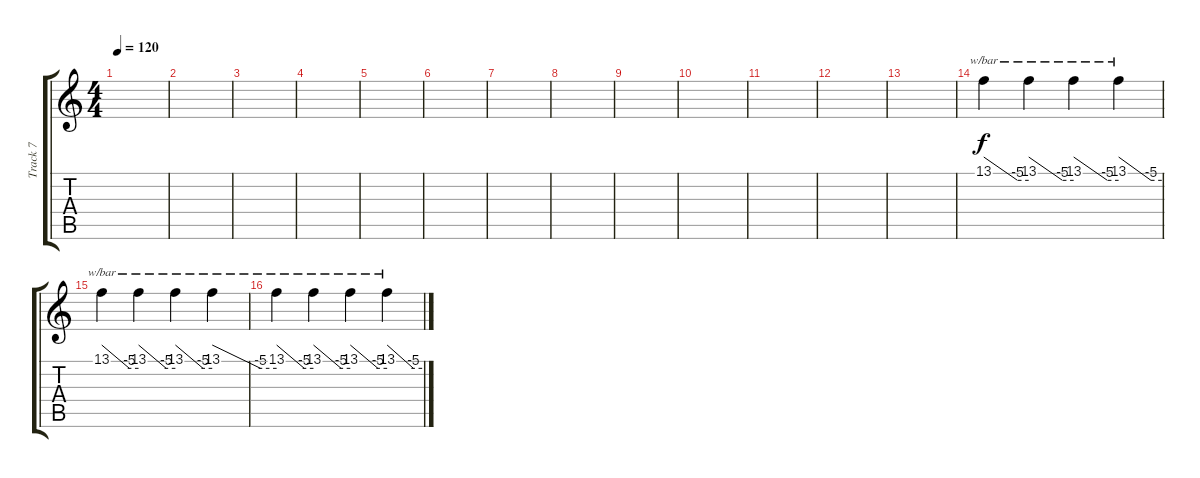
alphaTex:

\track ("Track 7" "Track 7") {instrument pad7halo}
\staff {score tabs}
\tuning (E4 B3 G3 D3 A2 E2) {hide}
\ts (4 4)
\tempo 120
\clef g2
\ks c
|
|
|
|
|
|
|
|
|
|
|
|
|
13.1.4{tbe (custom default 0 0 45 -20 60 -20)} 13.1.4{tbe (custom default 0 0 45 -20 60 -20)} 13.1.4{tbe (custom default 0 0 45 -20 60 -20)} 13.1.4{tbe (custom default 0 0 45 -20 60 -20)} |
13.1.4{tbe (custom default 0 0 45 -20 60 -20)} 13.1.4{tbe (custom default 0 0 45 -20 60 -20)} 13.1.4{tbe (custom default 0 0 45 -20 60 -20)} 13.1.4{tbe (custom default 0 0 45 -20 60 -20)} |
13.1.4{tbe (custom default 0 0 45 -20 60 -20)} 13.1.4{tbe (custom default 0 0 45 -20 60 -20)} 13.1.4{tbe (custom default 0 0 45 -20 60 -20)} 13.1.4{tbe (custom default 0 0 45 -20 60 -20)}
